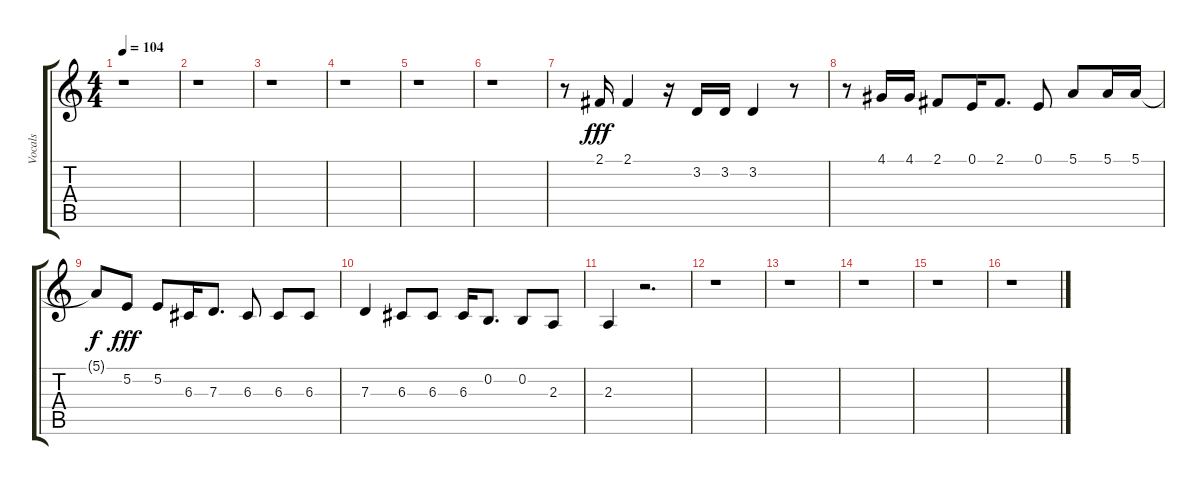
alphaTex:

\track ("Vocals" "Vocals") {instrument tenorsax}
\staff {score tabs}
\tuning (E4 B3 G3 D3 A2 E2) {hide}
\ts (4 4)
\tempo 104
\clef g2
\ks c
r.1{dy fff} |
r.1 |
r.1 |
r.1 |
r.1 |
r.1 |
r.8 2.1.16 2.1.4 r.16 3.2.16 3.2.16 3.2.4 r.8 |
r.8 4.1.16 4.1.16 2.1.8 0.1.16 2.1.8{d} 0.1.8 5.1.8 5.1.16 5.1.16 |
5.1{t}.8{dy f} 5.2.8{dy fff} 5.2.8 6.3.16 7.3.8{d} 6.3.8 6.3.8 6.3.8 |
7.3.4 6.3.8 6.3.8 6.3.16 0.2.8{d} 0.2.8 2.3.8 |
2.3.4 r.2{d} |
r.1 |
r.1 |
r.1 |
r.1 |
r.1
